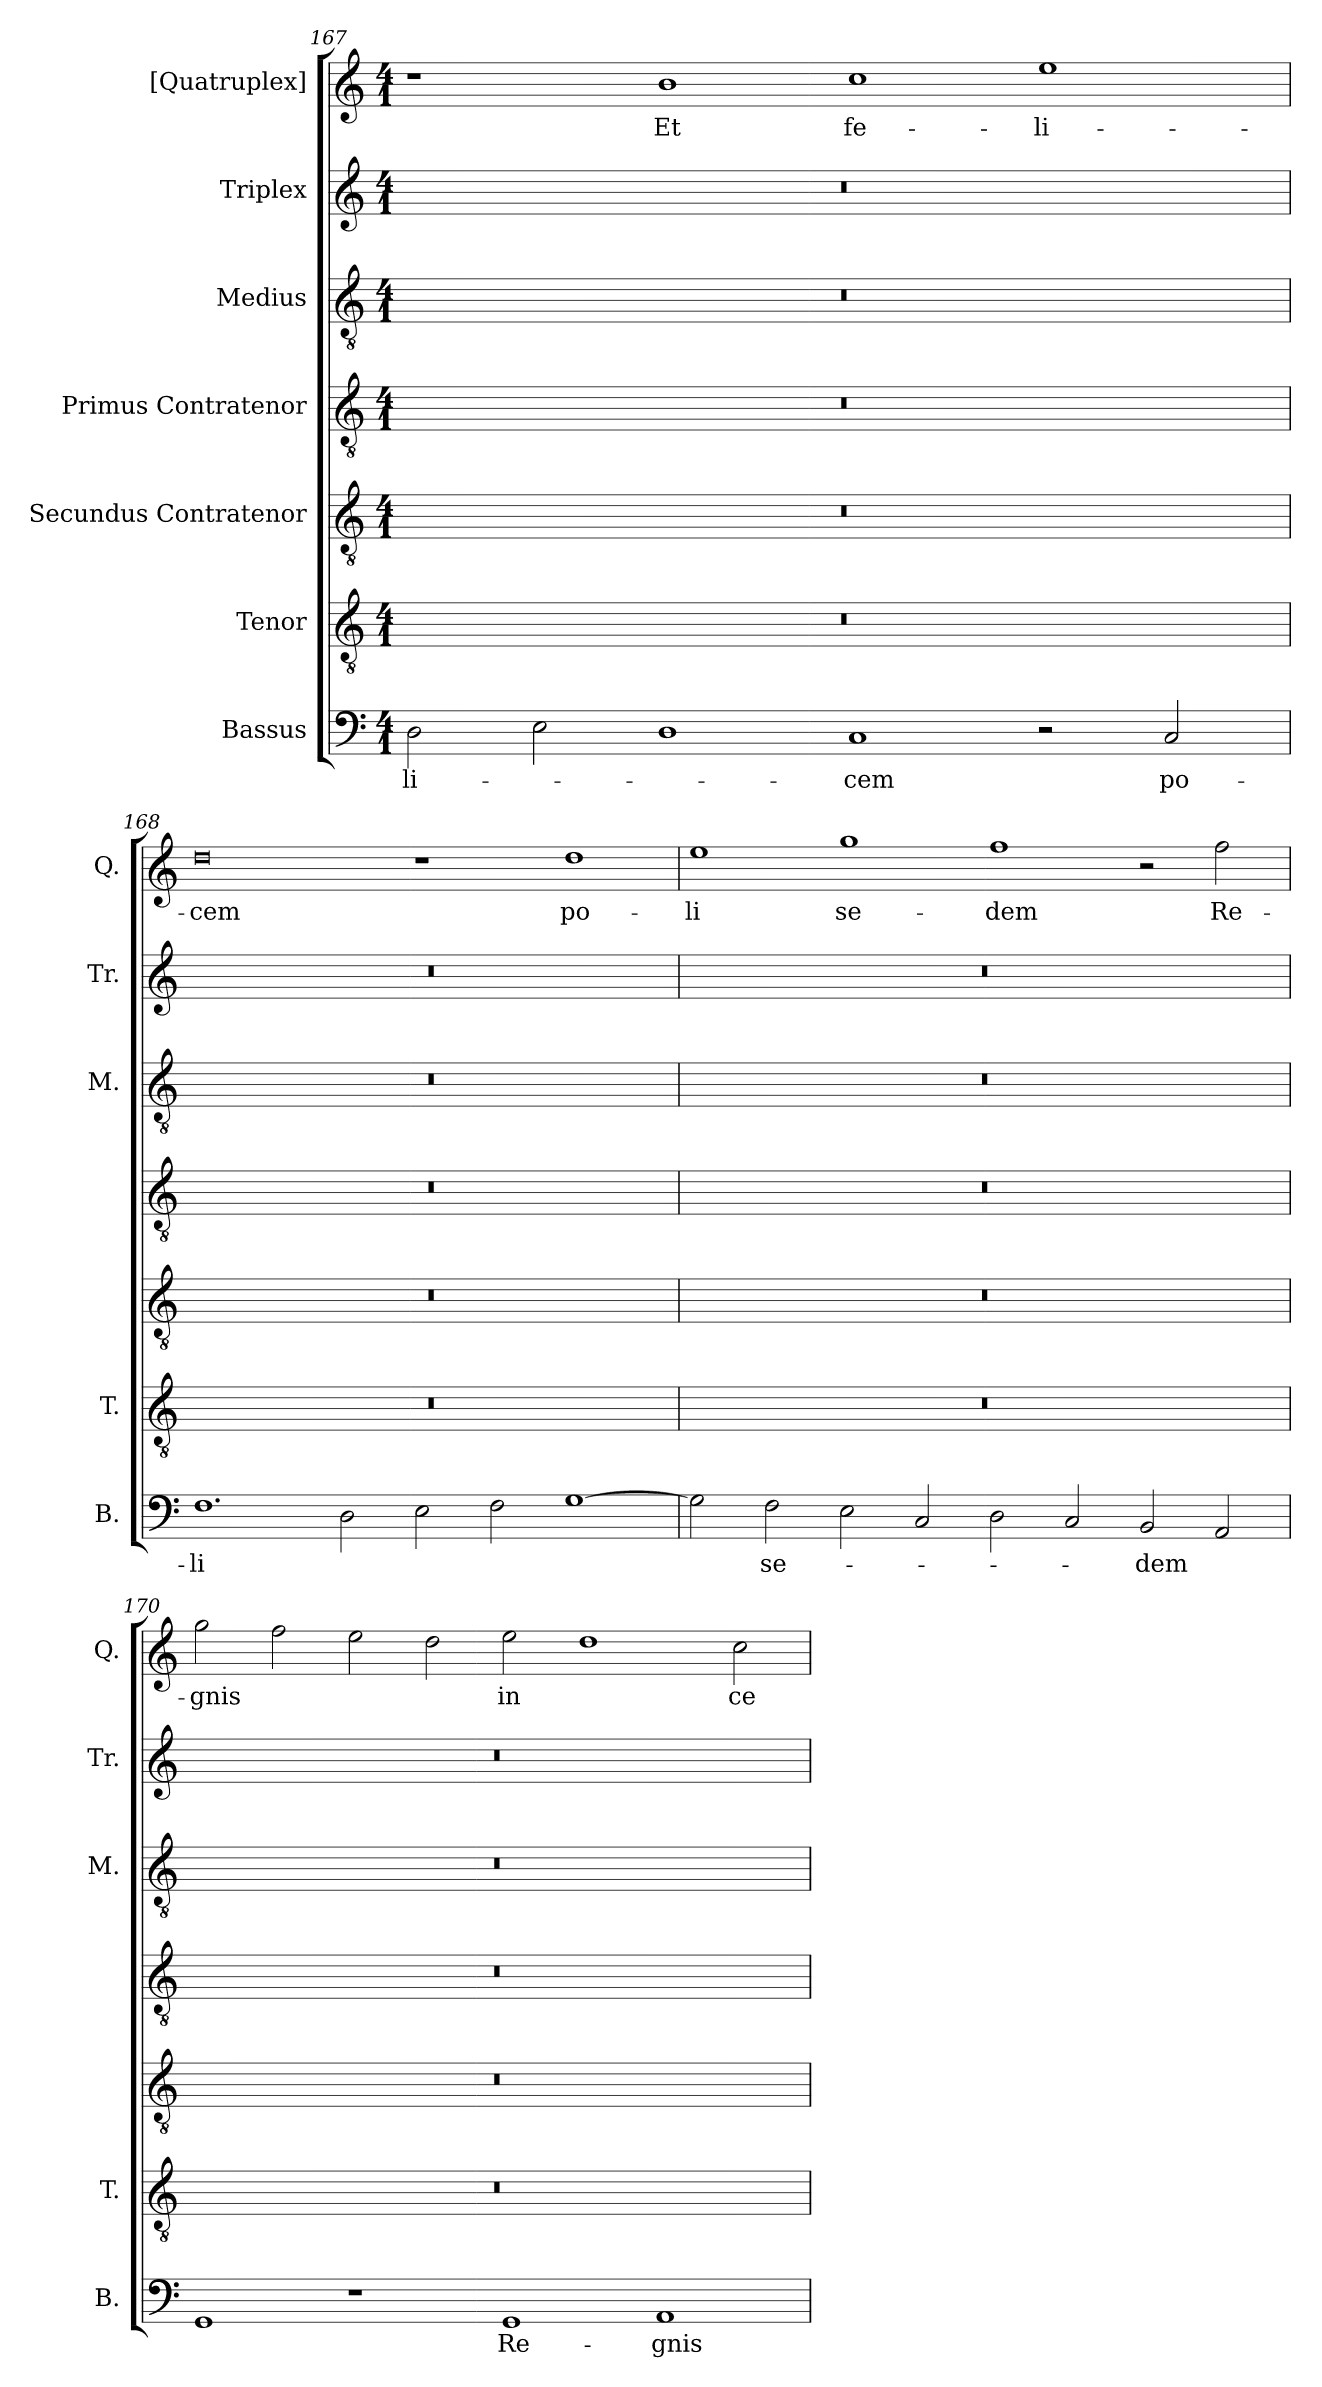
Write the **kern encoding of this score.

**kern	**text	**kern	**kern	**kern	**kern	**kern	**kern	**text
*part7	*part7	*part6	*part5	*part4	*part3	*part2	*part1	*part1
*staff7	*staff7	*staff6	*staff5	*staff4	*staff3	*staff2	*staff1	*staff1
*I"Bassus	*	*I"Tenor	*I"Secundus Contratenor	*I"Primus Contratenor	*I"Medius	*I"Triplex	*I"[Quatruplex]	*
*I'B.	*	*I'T.	*	*	*I'M.	*I'Tr.	*I'Q.	*
*clefF4	*	*clefGv2	*clefGv2	*clefGv2	*clefGv2	*clefG2	*clefG2	*
*	*	*ITrd7c12	*ITrd7c12	*ITrd7c12	*ITrd7c12	*	*	*
*k[]	*	*k[]	*k[]	*k[]	*k[]	*k[]	*k[]	*
*C:	*	*C:	*C:	*C:	*C:	*C:	*C:	*
*M4/1	*	*M4/1	*M4/1	*M4/1	*M4/1	*M4/1	*M4/1	*
=167	=167	=167	=167	=167	=167	=167	=167	=167
!	!LO:LY:b:color=#000000	!LO:N:vis=1	!LO:N:vis=1	!LO:N:vis=1	!LO:N:vis=1	!LO:N:vis=1	!	!
2Di\	-li-	00r	00r	00r	00r	00r	1r	.
2Ei\	.	.	.	.	.	.	.	.
!	!	!	!	!	!	!	!	!LO:LY:b:color=#000000
1Di	.	.	.	.	.	.	1bi	Et
!	!LO:LY:b:color=#000000	!	!	!	!	!	!	!
!	!	!	!	!	!	!	!	!LO:LY:b:color=#000000
1Ci	-cem	.	.	.	.	.	1cci	fe-
!	!	!	!	!	!	!	!	!LO:LY:b:color=#000000
2r	.	.	.	.	.	.	1eei	-li-
!	!LO:LY:b:color=#000000	!	!	!	!	!	!	!
2Ci/	po-	.	.	.	.	.	.	.
!!LO:PB:g=z
=168`	=168`	=168`	=168`	=168`	=168`	=168`	=168`	=168`
!	!LO:LY:b:color=#000000	!LO:N:vis=1	!LO:N:vis=1	!LO:N:vis=1	!LO:N:vis=1	!LO:N:vis=1	!	!
!	!	!	!	!	!	!	!	!LO:LY:b:color=#000000
1.Fi	-li	00r	00r	00r	00r	00r	0ddi	-cem
2Di\	.	.	.	.	.	.	.	.
2Ei\	.	.	.	.	.	.	1r	.
2Fi\	.	.	.	.	.	.	.	.
!	!	!	!	!	!	!	!	!LO:LY:b:color=#000000
[>1Gi	.	.	.	.	.	.	1ddi	po-
=169`	=169`	=169`	=169`	=169`	=169`	=169`	=169`	=169`
!	!	!LO:N:vis=1	!LO:N:vis=1	!LO:N:vis=1	!LO:N:vis=1	!LO:N:vis=1	!	!
!	!	!	!	!	!	!	!	!LO:LY:b:color=#000000
2Gi\]	.	00r	00r	00r	00r	00r	1eei	-li
!	!LO:LY:b:color=#000000	!	!	!	!	!	!	!
2Fi\	se-	.	.	.	.	.	.	.
!	!	!	!	!	!	!	!	!LO:LY:b:color=#000000
2Ei\	.	.	.	.	.	.	1ggi	se-
2Ci/	.	.	.	.	.	.	.	.
!	!	!	!	!	!	!	!	!LO:LY:b:color=#000000
2Di\	.	.	.	.	.	.	1ffi	-dem
2Ci/	.	.	.	.	.	.	.	.
!	!LO:LY:b:color=#000000	!	!	!	!	!	!	!
2BBi/	-dem	.	.	.	.	.	2r	.
!	!	!	!	!	!	!	!	!LO:LY:b:color=#000000
2AAi/	.	.	.	.	.	.	2ffi\	Re-
=170`	=170`	=170`	=170`	=170`	=170`	=170`	=170`	=170`
!	!	!LO:N:vis=1	!LO:N:vis=1	!LO:N:vis=1	!LO:N:vis=1	!LO:N:vis=1	!	!
!	!	!	!	!	!	!	!	!LO:LY:b:color=#000000
1GGi	.	00r	00r	00r	00r	00r	2ggi\	-gnis
.	.	.	.	.	.	.	2ffi\	.
1r	.	.	.	.	.	.	2eei\	.
.	.	.	.	.	.	.	2ddi\	.
!	!LO:LY:b:color=#000000	!	!	!	!	!	!	!
!	!	!	!	!	!	!	!	!LO:LY:b:color=#000000
1GGi	Re-	.	.	.	.	.	2eei\	in
.	.	.	.	.	.	.	1ddi	.
!	!LO:LY:b:color=#000000	!	!	!	!	!	!	!
1AAi	-gnis	.	.	.	.	.	.	.
!	!	!	!	!	!	!	!	!LO:LY:b:color=#000000
.	.	.	.	.	.	.	2cci\	ce-
=`	=`	=`	=`	=`	=`	=`	=`	=`
*-	*-	*-	*-	*-	*-	*-	*-	*-
